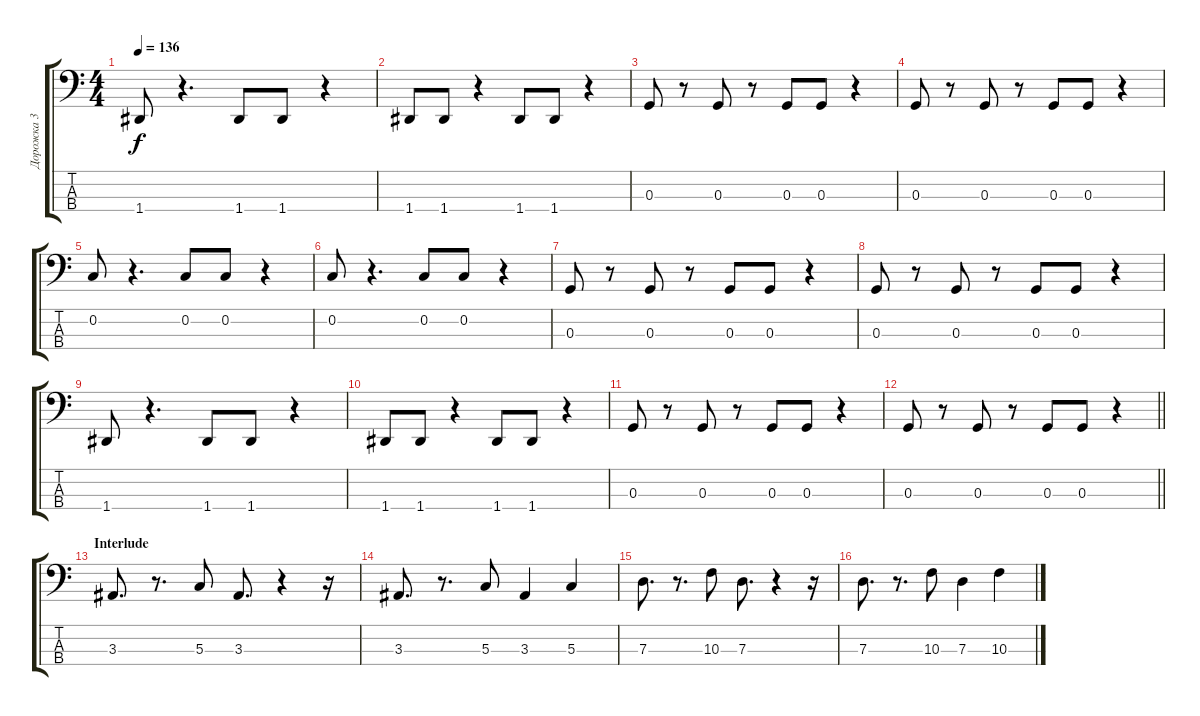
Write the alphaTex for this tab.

\track ("Дорожка 3" "Дорожка 3") {instrument electricbasspick}
\staff {score tabs}
\tuning (F2 C2 G1 D1) {hide}
\ts (4 4)
\tempo 136
\clef f4
\ks c
1.4.8{dy f} r.4{d} 1.4.8 1.4.8 r.4 |
1.4.8 1.4.8 r.4 1.4.8 1.4.8 r.4 |
0.3.8 r.8 0.3.8 r.8 0.3.8 0.3.8 r.4 |
0.3.8 r.8 0.3.8 r.8 0.3.8 0.3.8 r.4 |
0.2.8 r.4{d} 0.2.8 0.2.8 r.4 |
0.2.8 r.4{d} 0.2.8 0.2.8 r.4 |
0.3.8 r.8 0.3.8 r.8 0.3.8 0.3.8 r.4 |
0.3.8 r.8 0.3.8 r.8 0.3.8 0.3.8 r.4 |
1.4.8 r.4{d} 1.4.8 1.4.8 r.4 |
1.4.8 1.4.8 r.4 1.4.8 1.4.8 r.4 |
0.3.8 r.8 0.3.8 r.8 0.3.8 0.3.8 r.4 |
\barLineRight lightlight
0.3.8 r.8 0.3.8 r.8 0.3.8 0.3.8 r.4 |
\section ("" "Interlude")
3.3.8{d} r.8{d} 5.3.8 3.3.8{d} r.4 r.16 |
3.3.8{d} r.8{d} 5.3.8 3.3.4 5.3.4 |
7.3.8{d} r.8{d} 10.3.8 7.3.8{d} r.4 r.16 |
7.3.8{d} r.8{d} 10.3.8 7.3.4 10.3.4
